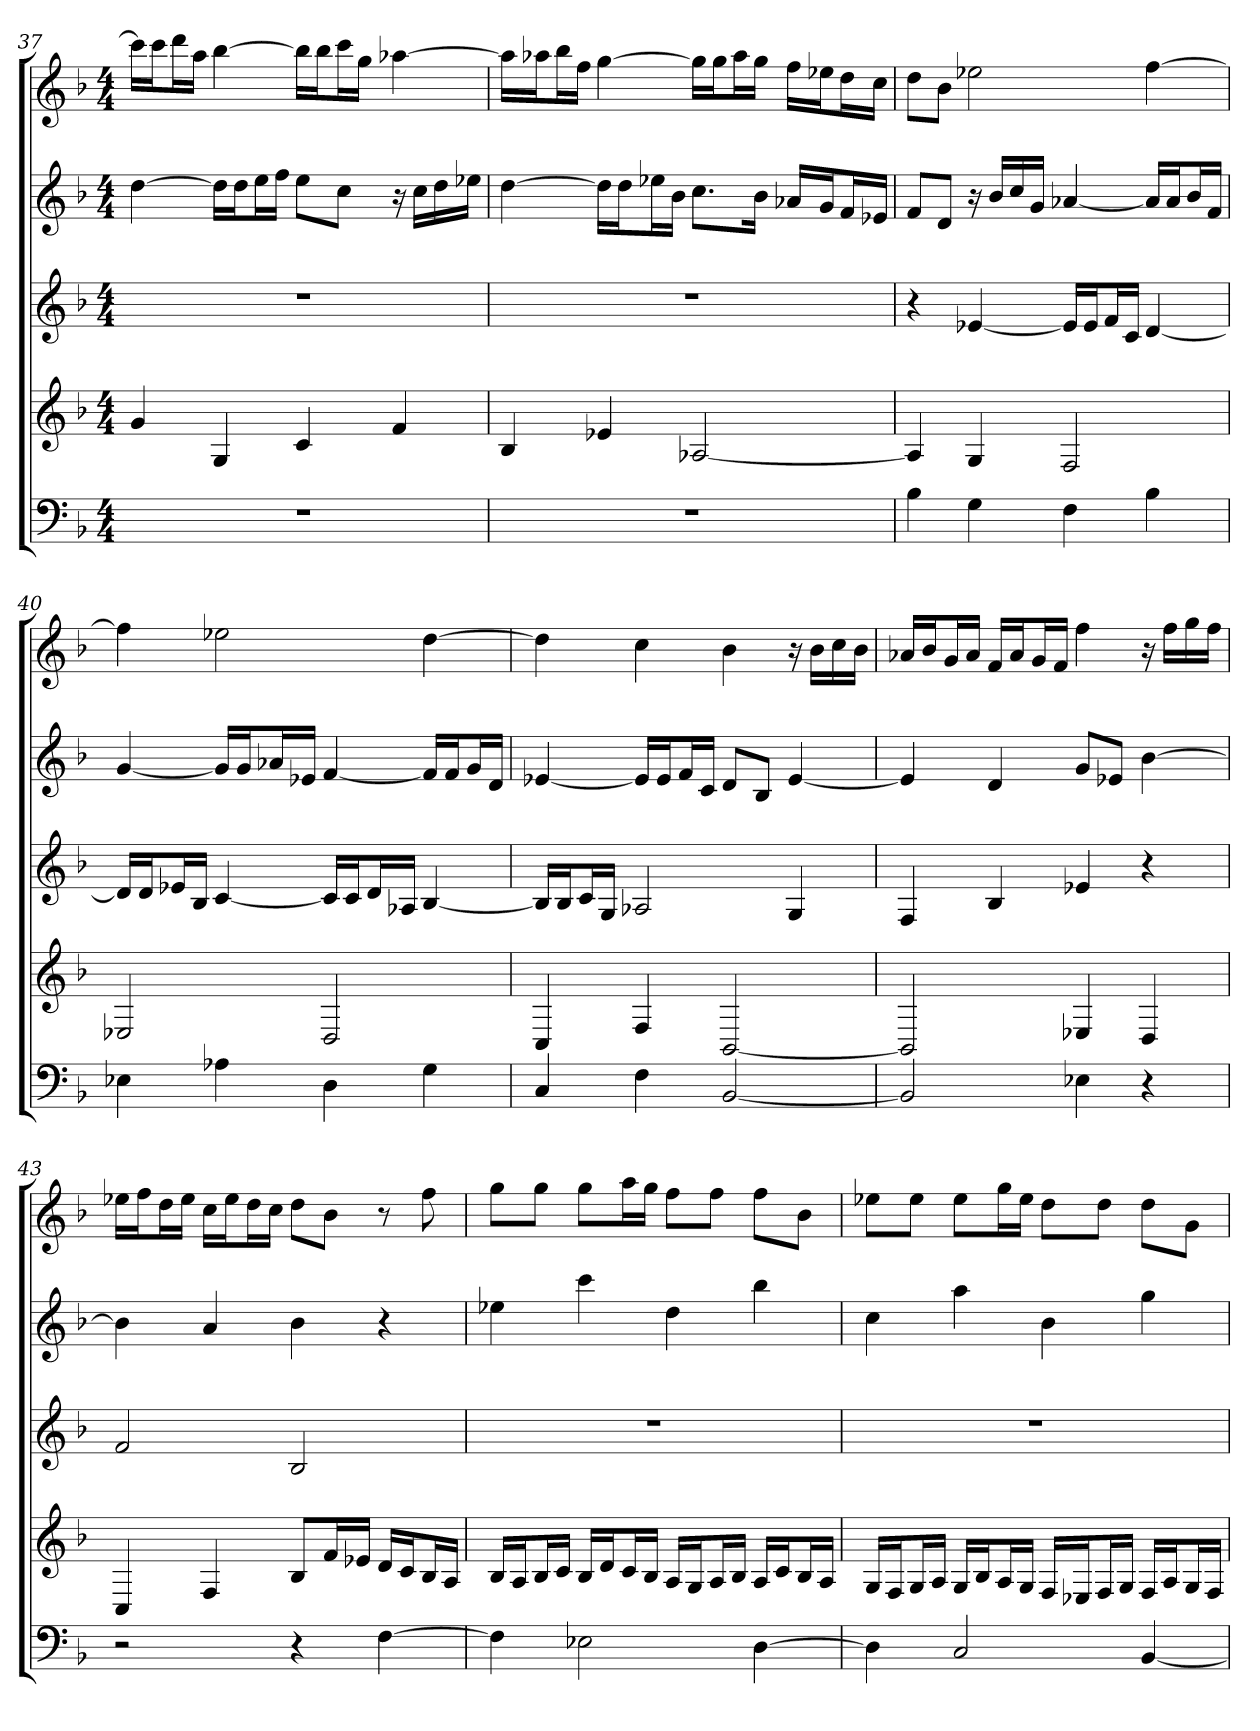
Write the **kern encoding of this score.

**kern	**kern	**kern	**kern	**kern
*part5	*part4	*part3	*part2	*part1
*staff5	*staff4	*staff3	*staff2	*staff1
*k[b-]	*k[b-]	*k[b-]	*k[b-]	*k[b-]
*M4/4	*M4/4	*M4/4	*M4/4	*M4/4
=37	=37	=37	=37	=37
1r	4g	1r	[4dd	16cccLL]
.	.	.	.	16cccJ
.	.	.	.	16dddL
.	.	.	.	16aaJJ
.	4G	.	16ddLL]	[4bb-
.	.	.	16ddJ	.
.	.	.	16eeL	.
.	.	.	16ffJJ	.
.	4c	.	8eeL	16bb-LL]
.	.	.	.	16bb-J
.	.	.	8ccJ	16cccL
.	.	.	.	16ggJJ
.	4f	.	16r	[4aa-X
.	.	.	16ccLL	.
.	.	.	16dd	.
.	.	.	16ee-XJJ	.
=38	=38	=38	=38	=38
1r	4B-	1r	[4dd	16aa-LL]
.	.	.	.	16aa-XJ
.	.	.	.	16bb-L
.	.	.	.	16ffJJ
.	4e-X	.	16ddLL]	[4gg
.	.	.	16ddJ	.
.	.	.	16ee-XL	.
.	.	.	16b-JJ	.
.	[2A-X	.	8.ccL	16ggLL]
.	.	.	.	16ggJ
.	.	.	.	16aa-L
.	.	.	16b-Jk	16ggJJ
.	.	.	16a-XLL	16ffLL
.	.	.	16gJ	16ee-XJ
.	.	.	16fL	16ddL
.	.	.	16e-XJJ	16ccJJ
=39	=39	=39	=39	=39
4B-	4A-]	4r	8fL	8ddL
.	.	.	8dJ	8b-J
4G	4G	[4e-X	16r	2ee-X
.	.	.	16b-LL	.
.	.	.	16cc	.
.	.	.	16gJJ	.
4F	2F	16e-LL]	[4a-X	.
.	.	16e-J	.	.
.	.	16fL	.	.
.	.	16cJJ	.	.
4B-	.	[4d	16a-LL]	[4ff
.	.	.	16a-J	.
.	.	.	16b-L	.
.	.	.	16fJJ	.
=40	=40	=40	=40	=40
4E-X	2E-X	16dLL]	[4g	4ff]
.	.	16dJ	.	.
.	.	16e-XL	.	.
.	.	16B-JJ	.	.
4A-X	.	[4c	16gLL]	2ee-X
.	.	.	16gJ	.
.	.	.	16a-XL	.
.	.	.	16e-XJJ	.
4D	2D	16cLL]	[4f	.
.	.	16cJ	.	.
.	.	16dL	.	.
.	.	16A-XJJ	.	.
4G	.	[4B-	16fLL]	[4dd
.	.	.	16fJ	.
.	.	.	16gL	.
.	.	.	16dJJ	.
=41	=41	=41	=41	=41
4C	4C	16B-LL]	[4e-X	4dd]
.	.	16B-J	.	.
.	.	16cL	.	.
.	.	16GJJ	.	.
4F	4F	2A-X	16e-LL]	4cc
.	.	.	16e-J	.
.	.	.	16fL	.
.	.	.	16cJJ	.
[2BB-	[2BB-	.	8dL	4b-
.	.	.	8B-J	.
.	.	4G	[4e-	16r
.	.	.	.	16b-LL
.	.	.	.	16cc
.	.	.	.	16b-JJ
=42	=42	=42	=42	=42
2BB-]	2BB-]	4F	4e-]	16a-XLL
.	.	.	.	16b-J
.	.	.	.	16gL
.	.	.	.	16a-JJ
.	.	4B-	4d	16fLL
.	.	.	.	16a-J
.	.	.	.	16gL
.	.	.	.	16fJJ
4E-X	4E-X	4e-X	8gL	4ff
.	.	.	8e-XJ	.
4r	4D	4r	[4b-	16r
.	.	.	.	16ffLL
.	.	.	.	16gg
.	.	.	.	16ffJJ
=43	=43	=43	=43	=43
2r	4C	2f	4b-]	16ee-XLL
.	.	.	.	16ffJ
.	.	.	.	16ddL
.	.	.	.	16ee-JJ
.	4F	.	4a	16ccLL
.	.	.	.	16ee-J
.	.	.	.	16ddL
.	.	.	.	16ccJJ
4r	8B-L	2B-	4b-	8ddL
.	16fL	.	.	8b-J
.	16e-XJJ	.	.	.
[4F	16dLL	.	4r	8r
.	16cJ	.	.	.
.	16B-L	.	.	8ff
.	16AJJ	.	.	.
=44	=44	=44	=44	=44
4F]	16B-LL	1r	4ee-X	8ggL
.	16AJ	.	.	.
.	16B-L	.	.	8ggJ
.	16cJJ	.	.	.
2E-X	16B-LL	.	4ccc	8ggL
.	16dJ	.	.	.
.	16cL	.	.	16aaL
.	16B-JJ	.	.	16ggJJ
.	16ALL	.	4dd	8ffL
.	16GJ	.	.	.
.	16AL	.	.	8ffJ
.	16B-JJ	.	.	.
[4D	16ALL	.	4bb-	8ffL
.	16cJ	.	.	.
.	16B-L	.	.	8b-J
.	16AJJ	.	.	.
=45	=45	=45	=45	=45
4D]	16GLL	1r	4cc	8ee-XL
.	16FJ	.	.	.
.	16GL	.	.	8ee-J
.	16AJJ	.	.	.
2C	16GLL	.	4aa	8ee-L
.	16B-J	.	.	.
.	16AL	.	.	16ggL
.	16GJJ	.	.	16ee-JJ
.	16FLL	.	4b-	8ddL
.	16E-XJ	.	.	.
.	16FL	.	.	8ddJ
.	16GJJ	.	.	.
[4BB-	16FLL	.	4gg	8ddL
.	16AJ	.	.	.
.	16GL	.	.	8gJ
.	16FJJ	.	.	.
=	=	=	=	=
*-	*-	*-	*-	*-
